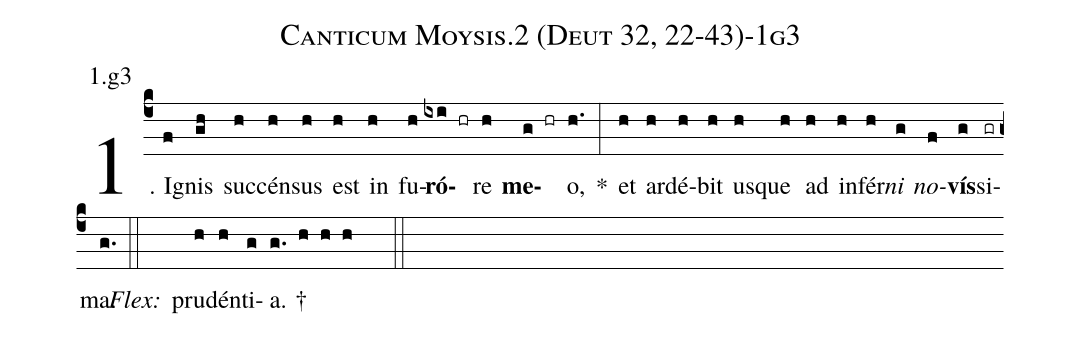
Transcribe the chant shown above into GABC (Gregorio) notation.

name: Canticum Moysis.2 (Deut 32, 22-43)-1g3;
annotation: 1.g3;
%%
(c4)1. I(f)gnis(gh) suc(h)cén(h)sus(h) est(h) in(h) fu(h)<b>ró</b>(ixi hr)re(h) <b>me</b>(g hr)o,(h.) *(:) et(h) ar(h)dé(h)bit(h) us(h)que(h) ad(h) in(h)fér(h)<i>ni</i>(g) <i>no</i>(f)<b>vís</b>(g)si(gr)ma.(g.) (::)
<i>Flex:</i>()  pru(h)dén(h)ti(g)a. †(g. h h h  ::)
